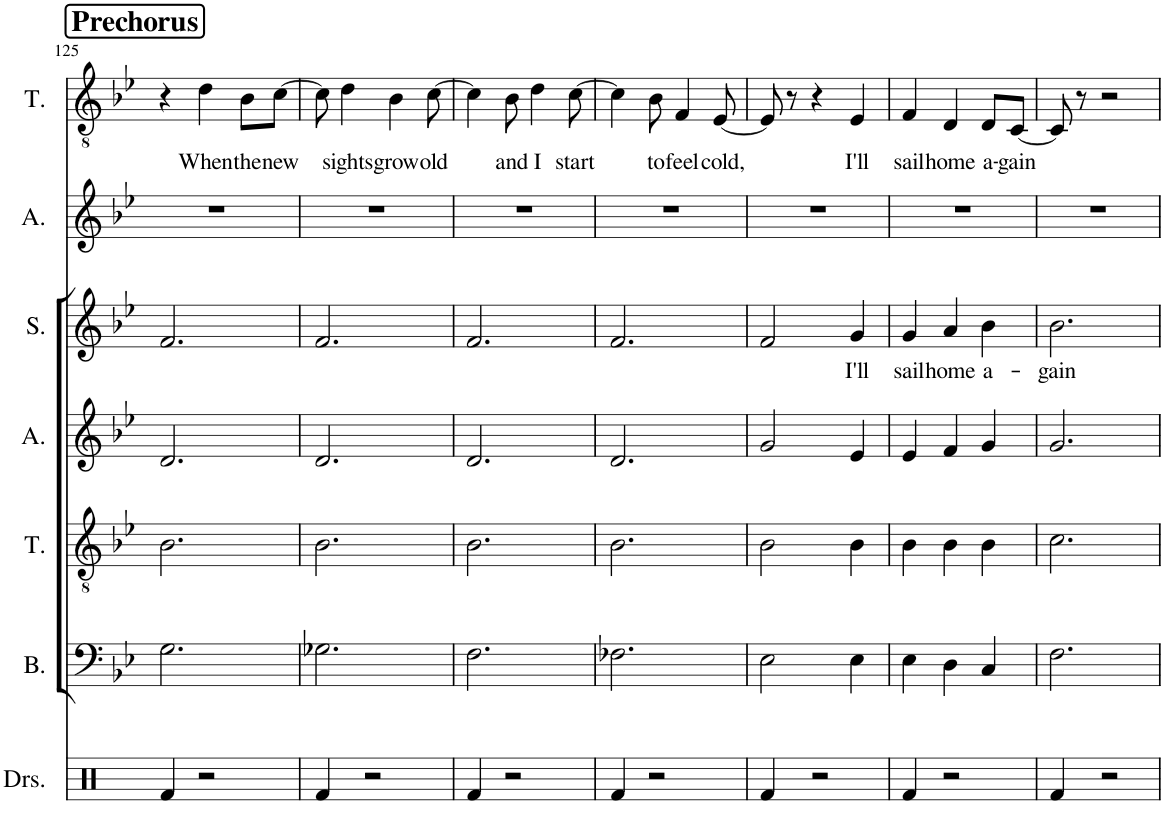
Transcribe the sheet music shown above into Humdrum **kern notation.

**kern	**kern	**kern	**kern	**kern	**text	**kern	**kern	**text
*part7	*part6	*part5	*part4	*part3	*part3	*part2	*part1	*part1
*staff7	*staff6	*staff5	*staff4	*staff3	*staff3	*staff2	*staff1	*staff1
*I"Drumset	*I"Bass	*I"Tenor	*I"Alto	*I"Soprano	*	*I"Alto	*I"Tenor	*
*I'Drs.	*I'B.	*I'T.	*I'A.	*I'S.	*	*I'A.	*I'T.	*
!!LO:PB:g=z
*clefX	*clefF4	*clefGv2	*clefG2	*clefG2	*	*clefG2	*clefGv2	*
*k[]	*k[b-e-]	*k[b-e-]	*k[b-e-]	*k[b-e-]	*	*k[b-e-]	*k[b-e-]	*
*M3/4	*M3/4	*M3/4	*M3/4	*M3/4	*	*M3/4	*M3/4	*
!!LO:REH:place=s1:a:B:cj:fs=14:t=Prechorus
=125	=125	=125	=125	=125	=125	=125	=125	=125
4Rf/	2.G\	2.B-\	2.d/	2.f/	.	2.r	4r	.
!	!	!	!	!	!	!	!	!LO:LY:b
2r	.	.	.	.	.	.	4d\	When
!	!	!	!	!	!	!	!	!LO:LY:b
.	.	.	.	.	.	.	8B-\L	the
!	!	!	!	!	!	!	!	!LO:LY:b
.	.	.	.	.	.	.	[8c\J	new
=126	=126	=126	=126	=126	=126	=126	=126	=126
4Rf/	2.G-X\	2.B-\	2.d/	2.f/	.	2.r	8c\]	.
!	!	!	!	!	!	!	!	!LO:LY:b
.	.	.	.	.	.	.	4d\	sights
2r	.	.	.	.	.	.	.	.
!	!	!	!	!	!	!	!	!LO:LY:b
.	.	.	.	.	.	.	4B-\	grow
!	!	!	!	!	!	!	!	!LO:LY:b
.	.	.	.	.	.	.	[8c\	old
=127	=127	=127	=127	=127	=127	=127	=127	=127
4Rf/	2.F\	2.B-\	2.d/	2.f/	.	2.r	4c\]	.
!	!	!	!	!	!	!	!	!LO:LY:b
2r	.	.	.	.	.	.	8B-\	and
!	!	!	!	!	!	!	!	!LO:LY:b
.	.	.	.	.	.	.	4d\	I
!	!	!	!	!	!	!	!	!LO:LY:b
.	.	.	.	.	.	.	[8c\	start
=128	=128	=128	=128	=128	=128	=128	=128	=128
4Rf/	2.F-X\	2.B-\	2.d/	2.f/	.	2.r	4c\]	.
!	!	!	!	!	!	!	!	!LO:LY:b
2r	.	.	.	.	.	.	8B-\	to
!	!	!	!	!	!	!	!	!LO:LY:b
.	.	.	.	.	.	.	4F/	feel
!	!	!	!	!	!	!	!	!LO:LY:b
.	.	.	.	.	.	.	[8E-/	cold,
=129	=129	=129	=129	=129	=129	=129	=129	=129
4Rf/	2E-\	2B-\	2g/	2f/	.	2.r	8E-/]	.
.	.	.	.	.	.	.	8r	.
2r	.	.	.	.	.	.	4r	.
!	!	!	!	!	!LO:LY:b	!	!	!LO:LY:b
.	4E-\	4B-\	4e-/	4g/	I'll	.	4E-/	I'll
=130	=130	=130	=130	=130	=130	=130	=130	=130
!	!	!	!	!	!LO:LY:b	!	!	!LO:LY:b
4Rf/	4E-\	4B-\	4e-/	4g/	sail	2.r	4F/	sail
!	!	!	!	!	!LO:LY:b	!	!	!LO:LY:b
2r	4D\	4B-\	4f/	4a/	home	.	4D/	home
!	!	!	!	!	!LO:LY:b	!	!	!LO:LY:b
.	4C/	4B-\	4g/	4b-\	a-	.	8D/L	a-
!	!	!	!	!	!	!	!	!LO:LY:b
.	.	.	.	.	.	.	[8C/J	-gain
=131	=131	=131	=131	=131	=131	=131	=131	=131
!	!	!	!	!	!LO:LY:b	!	!	!
4Rf/	2.F\	2.c\	2.g/	2.b-\	-gain	2.r	8C/]	.
.	.	.	.	.	.	.	8r	.
2r	.	.	.	.	.	.	2r	.
=	=	=	=	=	=	=	=	=
*-	*-	*-	*-	*-	*-	*-	*-	*-
